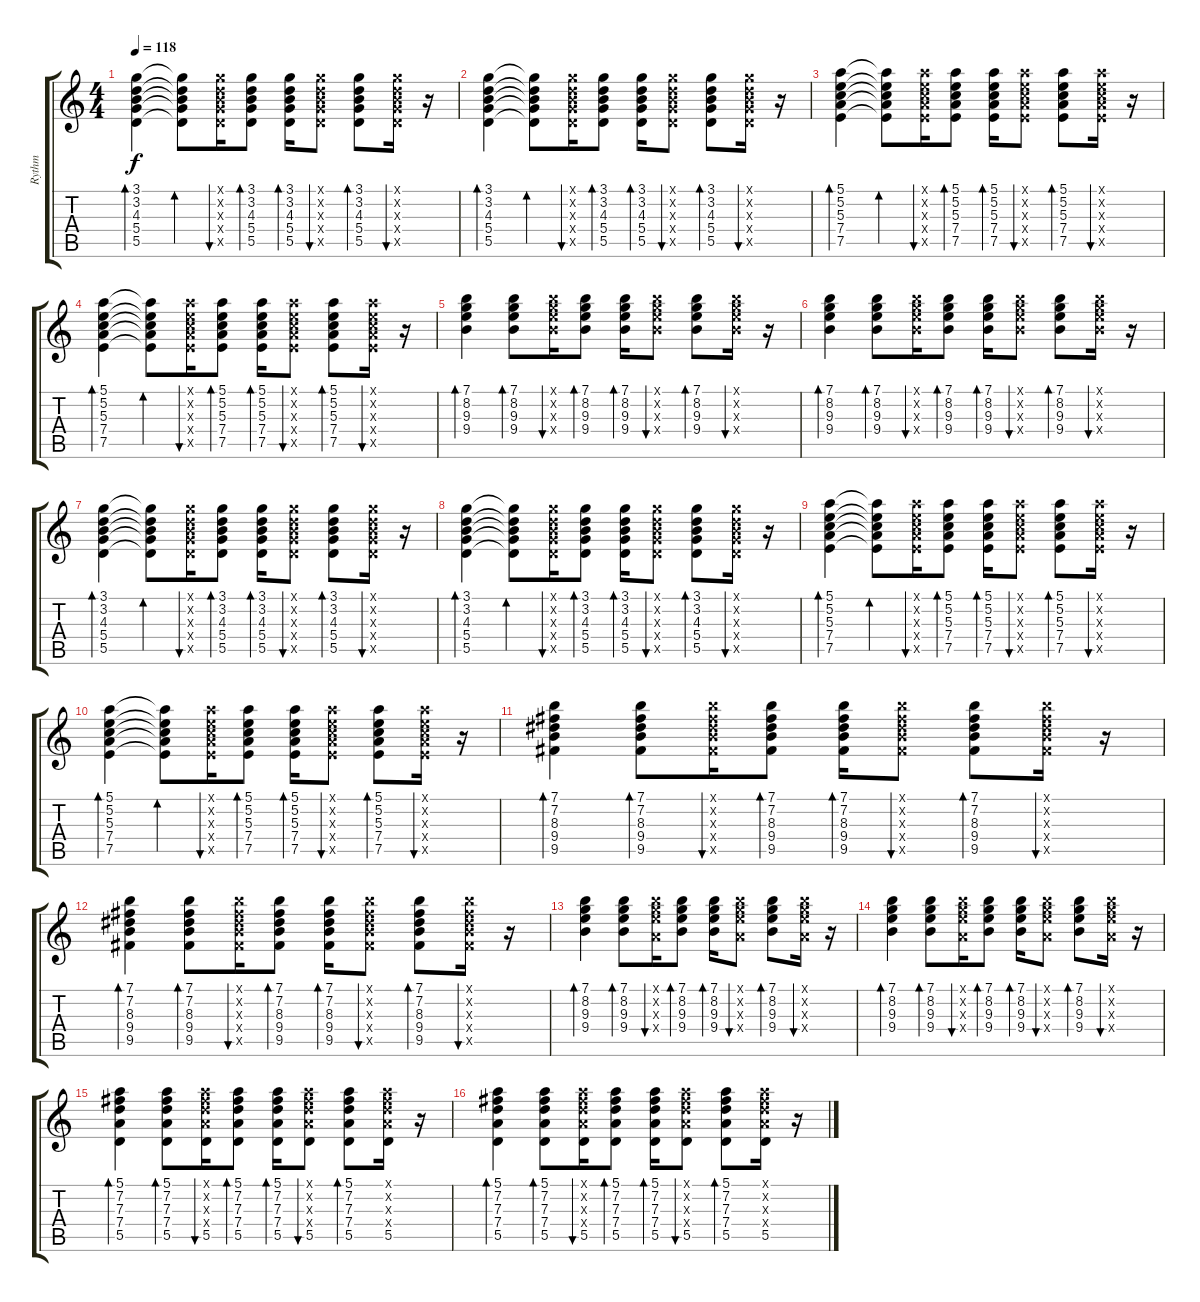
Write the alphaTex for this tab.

\track ("Rythm" "Rythm") {instrument acousticguitarsteel}
\staff {score tabs}
\tuning (E4 B3 G3 D3 A2 E2) {hide}
\ts (4 4)
\tempo 118
\clef g2
\ks c
(3.1 3.2 4.3 5.4 5.5).4{bd 60 dy f} (3.1{t} 3.2{t} 4.3{t} 5.4{t} 5.5{t}).8{bd 60} (3.1{x} 3.2{x} 4.3{x} 5.4{x} 5.5{x}).16{bu 60} (3.1 3.2 4.3 5.4 5.5).8{bd 60} (3.1 3.2 4.3 5.4 5.5).16{bd 60} (3.1{x} 3.2{x} 4.3{x} 5.4{x} 5.5{x}).8{bu 60} (3.1 3.2 4.3 5.4 5.5).8{bd 60} (3.1{x} 3.2{x} 4.3{x} 5.4{x} 5.5{x}).16{bu 60} r.16 |
(3.1 3.2 4.3 5.4 5.5).4{bd 60} (3.1{t} 3.2{t} 4.3{t} 5.4{t} 5.5{t}).8{bd 60} (3.1{x} 3.2{x} 4.3{x} 5.4{x} 5.5{x}).16{bu 60} (3.1 3.2 4.3 5.4 5.5).8{bd 60} (3.1 3.2 4.3 5.4 5.5).16{bd 60} (3.1{x} 3.2{x} 4.3{x} 5.4{x} 5.5{x}).8{bu 60} (3.1 3.2 4.3 5.4 5.5).8{bd 60} (3.1{x} 3.2{x} 4.3{x} 5.4{x} 5.5{x}).16{bu 60} r.16 |
(5.1 5.2 5.3 7.4 7.5).4{bd 60} (5.1{t} 5.2{t} 5.3{t} 7.4{t} 7.5{t}).8{bd 60} (5.1{x} 5.2{x} 5.3{x} 7.4{x} 7.5{x}).16{bu 60} (5.1 5.2 5.3 7.4 7.5).8{bd 60} (5.1 5.2 5.3 7.4 7.5).16{bd 60} (5.1{x} 5.2{x} 5.3{x} 7.4{x} 7.5{x}).8{bu 60} (5.1 5.2 5.3 7.4 7.5).8{bd 60} (5.1{x} 5.2{x} 5.3{x} 7.4{x} 7.5{x}).16{bu 60} r.16 |
(5.1 5.2 5.3 7.4 7.5).4{bd 60} (5.1{t} 5.2{t} 5.3{t} 7.4{t} 7.5{t}).8{bd 60} (5.1{x} 5.2{x} 5.3{x} 7.4{x} 7.5{x}).16{bu 60} (5.1 5.2 5.3 7.4 7.5).8{bd 60} (5.1 5.2 5.3 7.4 7.5).16{bd 60} (5.1{x} 5.2{x} 5.3{x} 7.4{x} 7.5{x}).8{bu 60} (5.1 5.2 5.3 7.4 7.5).8{bd 60} (5.1{x} 5.2{x} 5.3{x} 7.4{x} 7.5{x}).16{bu 60} r.16 |
(7.1 8.2 9.3 9.4).4{bd 60} (7.1 8.2 9.3 9.4).8{bd 60} (7.1{x} 8.2{x} 9.3{x} 9.4{x}).16{bu 60} (7.1 8.2 9.3 9.4).8{bd 60} (7.1 8.2 9.3 9.4).16{bd 60} (7.1{x} 8.2{x} 9.3{x} 9.4{x}).8{bu 60} (7.1 8.2 9.3 9.4).8{bd 60} (7.1{x} 8.2{x} 9.3{x} 9.4{x}).16{bu 60} r.16 |
(7.1 8.2 9.3 9.4).4{bd 60} (7.1 8.2 9.3 9.4).8{bd 60} (7.1{x} 8.2{x} 9.3{x} 9.4{x}).16{bu 60} (7.1 8.2 9.3 9.4).8{bd 60} (7.1 8.2 9.3 9.4).16{bd 60} (7.1{x} 8.2{x} 9.3{x} 9.4{x}).8{bu 60} (7.1 8.2 9.3 9.4).8{bd 60} (7.1{x} 8.2{x} 9.3{x} 9.4{x}).16{bu 60} r.16 |
(3.1 3.2 4.3 5.4 5.5).4{bd 60} (3.1{t} 3.2{t} 4.3{t} 5.4{t} 5.5{t}).8{bd 60} (3.1{x} 3.2{x} 4.3{x} 5.4{x} 5.5{x}).16{bu 60} (3.1 3.2 4.3 5.4 5.5).8{bd 60} (3.1 3.2 4.3 5.4 5.5).16{bd 60} (3.1{x} 3.2{x} 4.3{x} 5.4{x} 5.5{x}).8{bu 60} (3.1 3.2 4.3 5.4 5.5).8{bd 60} (3.1{x} 3.2{x} 4.3{x} 5.4{x} 5.5{x}).16{bu 60} r.16 |
(3.1 3.2 4.3 5.4 5.5).4{bd 60} (3.1{t} 3.2{t} 4.3{t} 5.4{t} 5.5{t}).8{bd 60} (3.1{x} 3.2{x} 4.3{x} 5.4{x} 5.5{x}).16{bu 60} (3.1 3.2 4.3 5.4 5.5).8{bd 60} (3.1 3.2 4.3 5.4 5.5).16{bd 60} (3.1{x} 3.2{x} 4.3{x} 5.4{x} 5.5{x}).8{bu 60} (3.1 3.2 4.3 5.4 5.5).8{bd 60} (3.1{x} 3.2{x} 4.3{x} 5.4{x} 5.5{x}).16{bu 60} r.16 |
(5.1 5.2 5.3 7.4 7.5).4{bd 60} (5.1{t} 5.2{t} 5.3{t} 7.4{t} 7.5{t}).8{bd 60} (5.1{x} 5.2{x} 5.3{x} 7.4{x} 7.5{x}).16{bu 60} (5.1 5.2 5.3 7.4 7.5).8{bd 60} (5.1 5.2 5.3 7.4 7.5).16{bd 60} (5.1{x} 5.2{x} 5.3{x} 7.4{x} 7.5{x}).8{bu 60} (5.1 5.2 5.3 7.4 7.5).8{bd 60} (5.1{x} 5.2{x} 5.3{x} 7.4{x} 7.5{x}).16{bu 60} r.16 |
(5.1 5.2 5.3 7.4 7.5).4{bd 60} (5.1{t} 5.2{t} 5.3{t} 7.4{t} 7.5{t}).8{bd 60} (5.1{x} 5.2{x} 5.3{x} 7.4{x} 7.5{x}).16{bu 60} (5.1 5.2 5.3 7.4 7.5).8{bd 60} (5.1 5.2 5.3 7.4 7.5).16{bd 60} (5.1{x} 5.2{x} 5.3{x} 7.4{x} 7.5{x}).8{bu 60} (5.1 5.2 5.3 7.4 7.5).8{bd 60} (5.1{x} 5.2{x} 5.3{x} 7.4{x} 7.5{x}).16{bu 60} r.16 |
(7.1 7.2 8.3 9.4 9.5).4{bd 60} (7.1 7.2 8.3 9.4 9.5).8{bd 60} (7.1{x} 7.2{x} 8.3{x} 9.4{x} 9.5{x}).16{bu 60} (7.1 7.2 8.3 9.4 9.5).8{bd 60} (7.1 7.2 8.3 9.4 9.5).16{bd 60} (7.1{x} 7.2{x} 8.3{x} 9.4{x} 9.5{x}).8{bu 60} (7.1 7.2 8.3 9.4 9.5).8{bd 60} (7.1{x} 7.2{x} 8.3{x} 9.4{x} 9.5{x}).16{bu 60} r.16 |
(7.1 7.2 8.3 9.4 9.5).4{bd 60} (7.1 7.2 8.3 9.4 9.5).8{bd 60} (7.1{x} 7.2{x} 8.3{x} 9.4{x} 9.5{x}).16{bu 60} (7.1 7.2 8.3 9.4 9.5).8{bd 60} (7.1 7.2 8.3 9.4 9.5).16{bd 60} (7.1{x} 7.2{x} 8.3{x} 9.4{x} 9.5{x}).8{bu 60} (7.1 7.2 8.3 9.4 9.5).8{bd 60} (7.1{x} 7.2{x} 8.3{x} 9.4{x} 9.5{x}).16{bu 60} r.16 |
(7.1 8.2 9.3 9.4).4{bd 60} (7.1 8.2 9.3 9.4).8{bd 60} (7.1{x} 8.2{x} 9.3{x} 7.4{x}).16{bu 60} (7.1 8.2 9.3 9.4).8{bd 60} (7.1 8.2 9.3 9.4).16{bd 60} (7.1{x} 8.2{x} 9.3{x} 7.4{x}).8{bu 60} (7.1 8.2 9.3 9.4).8{bd 60} (7.1{x} 8.2{x} 9.3{x} 7.4{x}).16{bu 60} r.16 |
(7.1 8.2 9.3 9.4).4{bd 60} (7.1 8.2 9.3 9.4).8{bd 60} (7.1{x} 8.2{x} 9.3{x} 7.4{x}).16{bu 60} (7.1 8.2 9.3 9.4).8{bd 60} (7.1 8.2 9.3 9.4).16{bd 60} (7.1{x} 8.2{x} 9.3{x} 7.4{x}).8{bu 60} (7.1 8.2 9.3 9.4).8{bd 60} (7.1{x} 8.2{x} 9.3{x} 7.4{x}).16{bu 60} r.16 |
(5.1 7.2 7.3 7.4 5.5).4{bd 60} (5.1 7.2 7.3 7.4 5.5).8{bd 60} (5.1{x} 7.2{x} 7.3{x} 7.4{x} 5.5).16{bu 60} (5.1 7.2 7.3 7.4 5.5).8{bd 60} (5.1 7.2 7.3 7.4 5.5).16{bd 60} (5.1{x} 7.2{x} 7.3{x} 7.4{x} 5.5).8{bu 60} (5.1 7.2 7.3 7.4 5.5).8{bd 60} (5.1{x} 7.2{x} 7.3{x} 7.4{x} 5.5).16 r.16 |
(5.1 7.2 7.3 7.4 5.5).4{bd 60} (5.1 7.2 7.3 7.4 5.5).8{bd 60} (5.1{x} 7.2{x} 7.3{x} 7.4{x} 5.5).16{bu 60} (5.1 7.2 7.3 7.4 5.5).8{bd 60} (5.1 7.2 7.3 7.4 5.5).16{bd 60} (5.1{x} 7.2{x} 7.3{x} 7.4{x} 5.5).8{bu 60} (5.1 7.2 7.3 7.4 5.5).8{bd 60} (5.1{x} 7.2{x} 7.3{x} 7.4{x} 5.5).16 r.16
